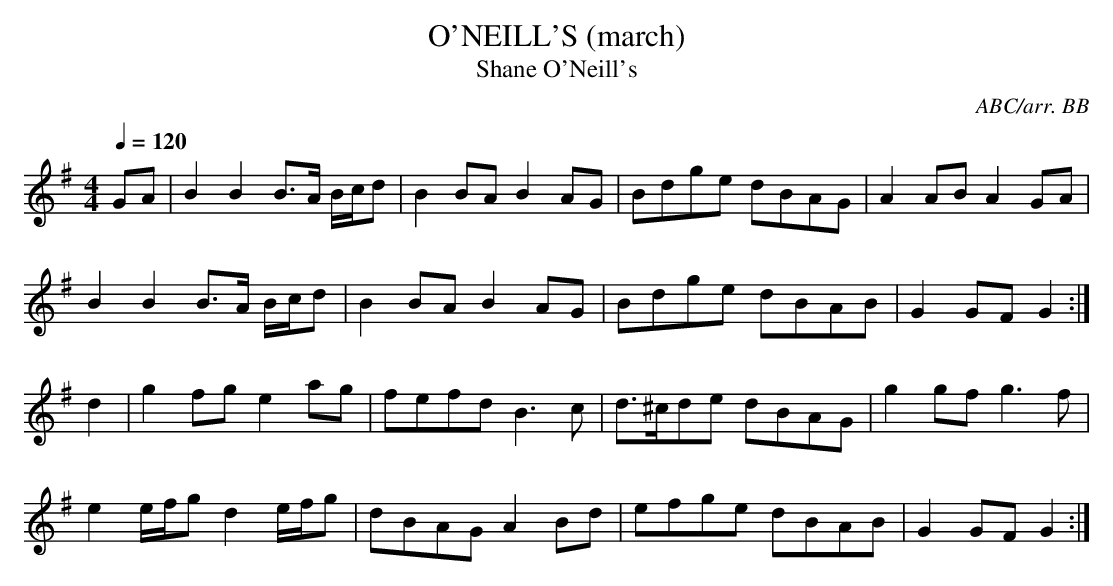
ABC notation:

X:1
T:O'NEILL'S (march)
T:Shane O'Neill's
C:ABC/arr. BB
Q:1/4=120
L:1/8
M:4/4
K:G
GA|B2 B2 B>A B/c/d |B2 BA B2 AG|Bdge dBAG|A2 AB A2 GA|
B2 B2 B>A B/c/d|B2 BA B2 AG|Bdge dBAB|G2 GF G2:|
d2|g2 fg e2 ag|fefd B3c|d>^cde dBAG|g2 gf g3f|
e2 e/f/g d2 e/f/g|dBAG A2 Bd|efge dBAB|G2 GF G2:|
